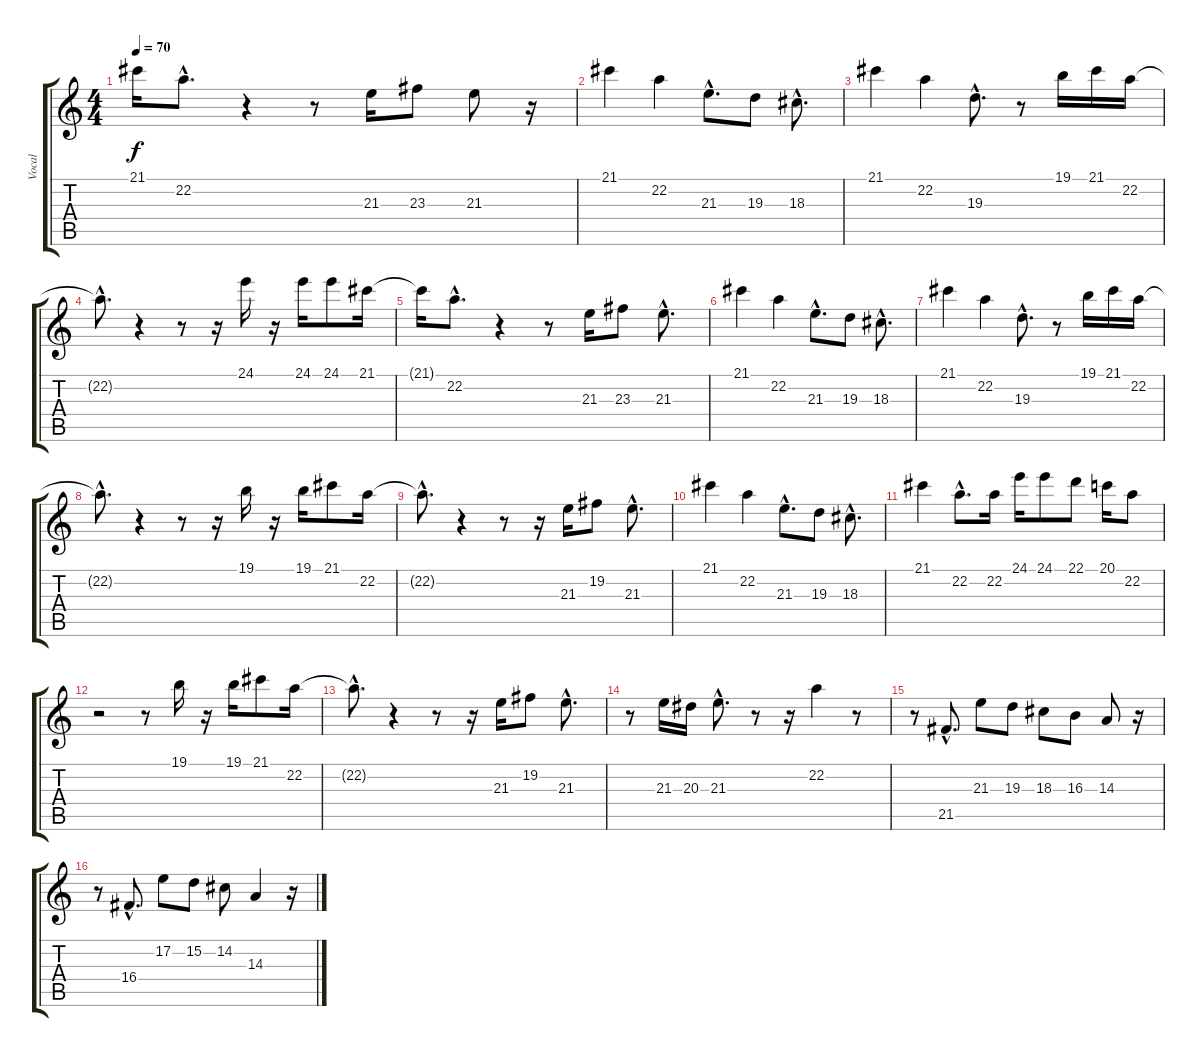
\track ("Vocal" "Vocal") {instrument panflute}
\staff {score tabs}
\tuning (E4 B3 G3 D3 A2 E2) {hide}
\ts (4 4)
\tempo 70
\clef g2
\ks c
21.1{t}.16{dy f} 22.2{hac}.8{d} r.4 r.8 21.3.16 23.3.8 21.3.8 r.16 |
21.1.4 22.2.4 21.3{hac}.8{d} 19.3.8 18.3{hac}.8{d} |
21.1.4 22.2.4 19.3{hac}.8{d} r.8 19.1.16 21.1.16 22.2.16 |
22.2{hac t}.8{d} r.4 r.8 r.16 24.1.16 r.16 24.1.16 24.1.8 21.1.16 |
21.1{t}.16 22.2{hac}.8{d} r.4 r.8 21.3.16 23.3.8 21.3{hac}.8{d} |
21.1.4 22.2.4 21.3{hac}.8{d} 19.3.8 18.3{hac}.8{d} |
21.1.4 22.2.4 19.3{hac}.8{d} r.8 19.1.16 21.1.16 22.2.16 |
22.2{hac t}.8{d} r.4 r.8 r.16 19.1.16 r.16 19.1.16 21.1.8 22.2.16 |
22.2{hac t}.8{d} r.4 r.8 r.16 21.3.16 19.2.8 21.3{hac}.8{d} |
21.1.4 22.2.4 21.3{hac}.8{d} 19.3.8 18.3{hac}.8{d} |
21.1.4 22.2{hac}.8{d} 22.2.16 24.1.16 24.1.8 22.1.8 20.1.16 22.2.8 |
r.2 r.8 19.1.16 r.16 19.1.16 21.1.8 22.2.16 |
22.2{hac t}.8{d} r.4 r.8 r.16 21.3.16 19.2.8 21.3{hac}.8{d} |
r.8 21.3.16 20.3.16 21.3{hac}.8{d} r.8 r.16 22.2.4 r.8 |
r.8 21.5{hac}.8{d} 21.3.8 19.3.8 18.3.8 16.3.8 14.3.8 r.16 |
r.8 16.4{hac}.8{d} 17.2.8 15.2.8 14.2.8 14.3.4 r.16
